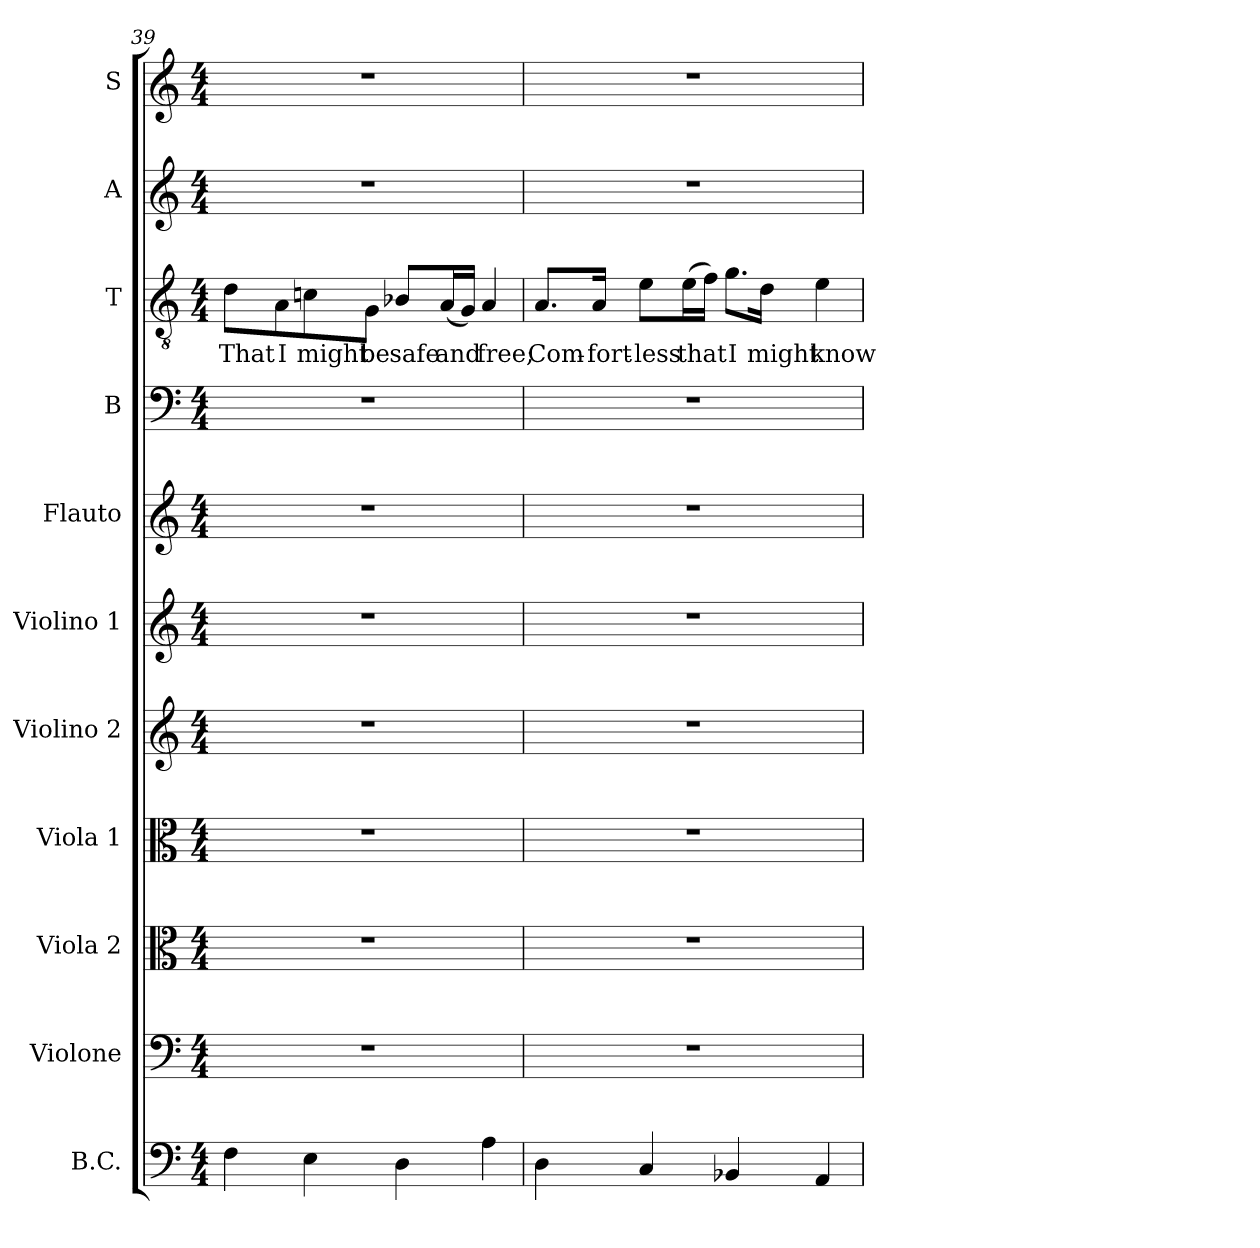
**kern	**kern	**kern	**kern	**kern	**kern	**kern	**kern	**kern	**text	**kern	**kern
*part11	*part10	*part9	*part8	*part7	*part6	*part5	*part4	*part3	*part3	*part2	*part1
*staff11	*staff10	*staff9	*staff8	*staff7	*staff6	*staff5	*staff4	*staff3	*staff3	*staff2	*staff1
*I"B.C.	*I"Violone	*I"Viola 2	*I"Viola 1	*I"Violino 2	*I"Violino 1	*I"Flauto	*I"B	*I"T	*	*I"A	*I"S
*I'B.C.	*I'Vne.	*I'Va2	*I'Va1	*I'Vn2	*I'Vn1	*I'Fl.	*I'B	*I'T	*	*I'A	*I'S
*clefF4	*clefF4	*clefC3	*clefC3	*clefG2	*clefG2	*clefG2	*clefF4	*clefGv2	*	*clefG2	*clefG2
*	*	*	*	*	*	*	*	*ITrd7c12	*	*	*
*k[]	*k[]	*k[]	*k[]	*k[]	*k[]	*k[]	*k[]	*k[]	*	*k[]	*k[]
*C:	*C:	*C:	*C:	*C:	*C:	*C:	*C:	*C:	*	*C:	*C:
*M4/4	*M4/4	*M4/4	*M4/4	*M4/4	*M4/4	*M4/4	*M4/4	*M4/4	*	*M4/4	*M4/4
=39	=39	=39	=39	=39	=39	=39	=39	=39	=39	=39	=39
!	!	!	!	!	!	!	!	!	!LO:LY:b:color=#000000	!	!
4Fi\	1r	1r	1r	1r	1r	1r	1r	8Di\L	That	1r	1r
!	!	!	!	!	!	!	!	!	!LO:LY:b:color=#000000	!	!
.	.	.	.	.	.	.	.	8AAi\	I	.	.
!	!	!	!	!	!	!	!	!	!LO:LY:b:color=#000000	!	!
4Ei\	.	.	.	.	.	.	.	8Cni\	might	.	.
!	!	!	!	!	!	!	!	!	!LO:LY:b:color=#000000	!	!
.	.	.	.	.	.	.	.	8GGi\J	be	.	.
!	!	!	!	!	!	!	!	!	!LO:LY:b:color=#000000	!	!
4Di\	.	.	.	.	.	.	.	8BB-Xi/L	safe	.	.
!	!	!	!	!	!	!	!	!	!LO:LY:b:color=#000000	!	!
.	.	.	.	.	.	.	.	(16AAi/L	and	.	.
.	.	.	.	.	.	.	.	16GGi/JJ)	.	.	.
!	!	!	!	!	!	!	!	!	!LO:LY:b:color=#000000	!	!
4Ai\	.	.	.	.	.	.	.	4AAi/	free;	.	.
=40	=40	=40	=40	=40	=40	=40	=40	=40	=40	=40	=40
!	!	!	!	!	!	!	!	!	!LO:LY:b:color=#000000	!	!
4Di\	1r	1r	1r	1r	1r	1r	1r	8.AAi/L	Com-	1r	1r
!	!	!	!	!	!	!	!	!	!LO:LY:b:color=#000000	!	!
.	.	.	.	.	.	.	.	16AAi/Jk	-fort-	.	.
!	!	!	!	!	!	!	!	!	!LO:LY:b:color=#000000	!	!
4Ci/	.	.	.	.	.	.	.	8Ei\L	-less	.	.
!	!	!	!	!	!	!	!	!	!LO:LY:b:color=#000000	!	!
.	.	.	.	.	.	.	.	(16Ei\L	that	.	.
.	.	.	.	.	.	.	.	16Fi\JJ)	.	.	.
!	!	!	!	!	!	!	!	!	!LO:LY:b:color=#000000	!	!
4BB-Xi/	.	.	.	.	.	.	.	8.Gi\L	I	.	.
!	!	!	!	!	!	!	!	!	!LO:LY:b:color=#000000	!	!
.	.	.	.	.	.	.	.	16Di\Jk	might	.	.
!	!	!	!	!	!	!	!	!	!LO:LY:b:color=#000000	!	!
4AAi/	.	.	.	.	.	.	.	4Ei\	know	.	.
=	=	=	=	=	=	=	=	=	=	=	=
*-	*-	*-	*-	*-	*-	*-	*-	*-	*-	*-	*-
